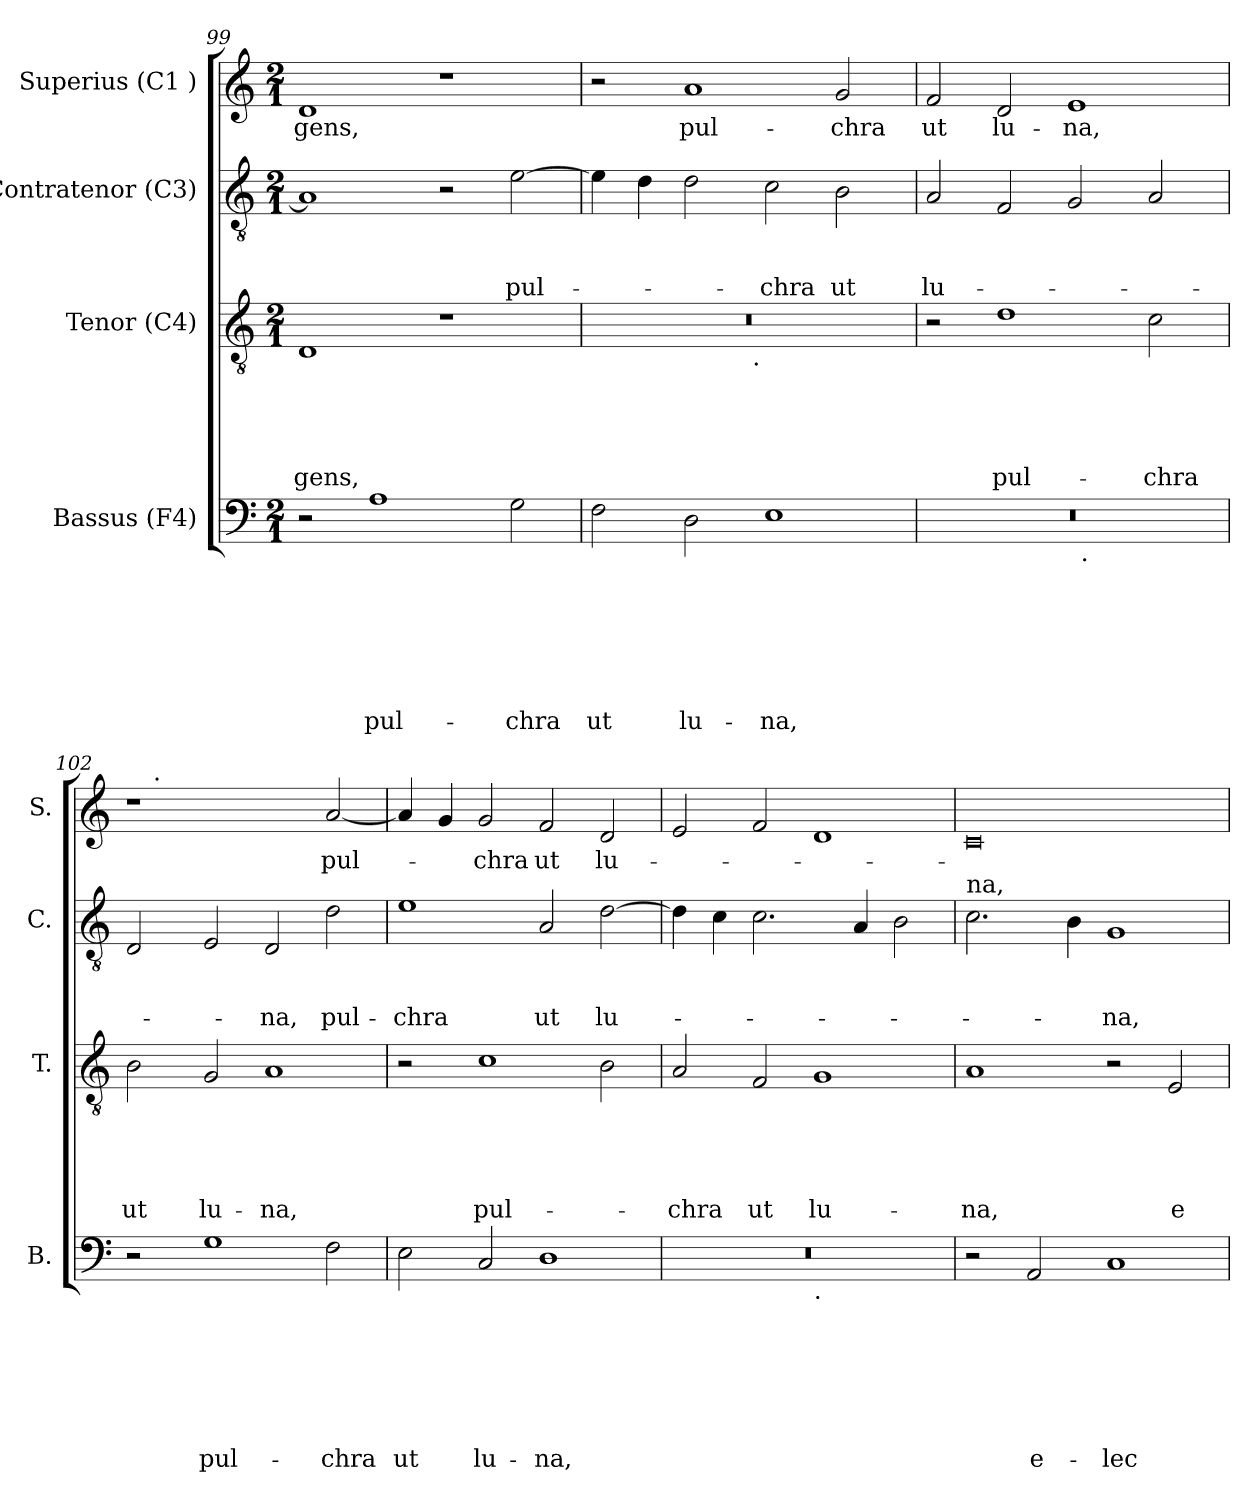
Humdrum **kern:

**kern	**text	**text	**text	**text	**text	**text	**text	**kern	**text	**text	**text	**text	**text	**kern	**text	**text	**text	**kern	**text
*part4	*part4	*part4	*part4	*part4	*part4	*part4	*part4	*part3	*part3	*part3	*part3	*part3	*part3	*part2	*part2	*part2	*part2	*part1	*part1
*staff4	*staff4	*staff4	*staff4	*staff4	*staff4	*staff4	*staff4	*staff3	*staff3	*staff3	*staff3	*staff3	*staff3	*staff2	*staff2	*staff2	*staff2	*staff1	*staff1
*I"Bassus (F4)	*	*	*	*	*	*	*	*I"Tenor (C4)	*	*	*	*	*	*I"Contratenor (C3)	*	*	*	*I"Superius (C1 )	*
*I'B.	*	*	*	*	*	*	*	*I'T.	*	*	*	*	*	*I'C.	*	*	*	*I'S.	*
*clefF4	*	*	*	*	*	*	*	*clefGv2	*	*	*	*	*	*clefGv2	*	*	*	*clefG2	*
*k[]	*	*	*	*	*	*	*	*k[]	*	*	*	*	*	*k[]	*	*	*	*k[]	*
*C:	*	*	*	*	*	*	*	*C:	*	*	*	*	*	*C:	*	*	*	*C:	*
*M2/1	*	*	*	*	*	*	*	*M2/1	*	*	*	*	*	*M2/1	*	*	*	*M2/1	*
=99	=99	=99	=99	=99	=99	=99	=99	=99	=99	=99	=99	=99	=99	=99	=99	=99	=99	=99	=99
!	!	!	!	!	!	!	!	!	!	!	!	!	!LO:LY:b:rj	!	!	!	!	!	!LO:LY:b:rj
2r	.	.	.	.	.	.	.	1D	.	.	.	.	-gens,	1A]	.	.	.	1d	-gens,
!	!	!	!	!	!	!	!LO:LY:b	!	!	!	!	!	!	!	!	!	!	!	!
1A	.	.	.	.	.	.	pul-	.	.	.	.	.	.	.	.	.	.	.	.
.	.	.	.	.	.	.	.	1r	.	.	.	.	.	2r	.	.	.	1r	.
!	!	!	!	!	!	!	!LO:LY:b	!	!	!	!	!	!	!	!	!	!LO:LY:b:rj	!	!
2G\	.	.	.	.	.	.	-chra	.	.	.	.	.	.	[>2e\	.	.	pul-	.	.
=100	=100	=100	=100	=100	=100	=100	=100	=100	=100	=100	=100	=100	=100	=100	=100	=100	=100	=100	=100
!	!	!	!	!	!	!	!LO:LY:b	!	!	!	!	!	!	!	!	!	!	!	!
*	*	*	*	*	*	*	*	*^	*	*	*	*	*	*	*	*	*	*	*
2F\	.	.	.	.	.	.	ut	0r	2ryy	.	.	.	.	.	4e\]	.	.	.	2r	.
.	.	.	.	.	.	.	.	.	.	.	.	.	.	.	4d\	.	.	.	.	.
!	!	!	!	!	!	!	!LO:LY:b	!	!	!	!	!	!	!	!	!	!	!	!	!LO:LY:b:rj
2D\	.	.	.	.	.	.	lu-	.	4...ryy	.	.	.	.	.	2d\	.	.	.	1a	pul-
!	!	!	!	!	!	!	!	!	!LO:TX:b:t=.	!	!	!	!	!	!	!	!	!	!	!
.	.	.	.	.	.	.	.	.	1ryy	.	.	.	.	.	.	.	.	.	.	.
!	!	!	!	!	!	!	!LO:LY:b	!	!	!	!	!	!	!	!	!	!	!LO:LY:b:rj	!	!
1E	.	.	.	.	.	.	-na,	.	.	.	.	.	.	.	2c\	.	.	-chra	.	.
!	!	!	!	!	!	!	!	!	!	!	!	!	!	!	!	!	!	!LO:LY:b:rj	!	!LO:LY:b:rj
.	.	.	.	.	.	.	.	.	.	.	.	.	.	.	2B\	.	.	ut	2g/	-chra
.	.	.	.	.	.	.	.	.	32ryy	.	.	.	.	.	.	.	.	.	.	.
!!LO:PB:g=z
=101	=101	=101	=101	=101	=101	=101	=101	=101	=101	=101	=101	=101	=101	=101	=101	=101	=101	=101	=101	=101
!	!	!	!	!	!	!	!	!	!	!	!	!	!	!	!	!	!	!LO:LY:b:rj	!	!LO:LY:b:rj
*^	*	*	*	*	*	*	*	*v	*v	*	*	*	*	*	*	*	*	*	*	*
0r	1ryy	.	.	.	.	.	.	.	2r	.	.	.	.	.	2A/	.	.	lu-	2f/	ut
!	!	!	!	!	!	!	!	!	!	!	!	!	!	!LO:LY:b:rj	!	!	!	!	!	!LO:LY:b:rj
.	.	.	.	.	.	.	.	.	1d	.	.	.	.	pul-	2F/	.	.	.	2d/	lu-
!	!	!	!	!	!	!	!	!	!	!	!	!	!	!	!	!	!	!	!	!LO:LY:b:rj
.	32ryy	.	.	.	.	.	.	.	.	.	.	.	.	.	2G/	.	.	.	1e	-na,
!	!LO:TX:b:t=.	!	!	!	!	!	!	!	!	!	!	!	!	!	!	!	!	!	!	!
.	2ryy	.	.	.	.	.	.	.	.	.	.	.	.	.	.	.	.	.	.	.
!	!	!	!	!	!	!	!	!	!	!	!	!	!	!LO:LY:b:rj	!	!	!	!	!	!
.	.	.	.	.	.	.	.	.	2c\	.	.	.	.	-chra	2A/	.	.	.	.	.
.	4...ryy	.	.	.	.	.	.	.	.	.	.	.	.	.	.	.	.	.	.	.
=102	=102	=102	=102	=102	=102	=102	=102	=102	=102	=102	=102	=102	=102	=102	=102	=102	=102	=102	=102	=102
!	!	!	!	!	!	!	!	!	!	!	!	!	!	!LO:LY:b:rj	!	!	!	!	!	!
*v	*v	*	*	*	*	*	*	*	*	*	*	*	*	*	*	*	*	*	*^	*
2r	.	.	.	.	.	.	.	2B\	.	.	.	.	ut	2D/	.	.	.	1r	8ryy	.
!	!	!	!	!	!	!	!	!	!	!	!	!	!	!	!	!	!	!	!LO:TX:a:t=.	!
.	.	.	.	.	.	.	.	.	.	.	.	.	.	.	.	.	.	.	1...ryy	.
!	!	!	!	!	!	!	!LO:LY:b	!	!	!	!	!	!LO:LY:b:rj	!	!	!	!	!	!	!
1G	.	.	.	.	.	.	pul-	2G/	.	.	.	.	lu-	2E/	.	.	.	.	.	.
!	!	!	!	!	!	!	!	!	!	!	!	!	!LO:LY:b:rj	!	!	!	!LO:LY:b:rj	!	!	!
.	.	.	.	.	.	.	.	1A	.	.	.	.	-na,	2D/	.	.	-na,	2ryy	.	.
!	!	!	!	!	!	!	!LO:LY:b	!	!	!	!	!	!	!	!	!	!LO:LY:b:rj	!	!	!LO:LY:b:rj
2F\	.	.	.	.	.	.	-chra	.	.	.	.	.	.	2d\	.	.	pul-	[<2a/	.	pul-
=103	=103	=103	=103	=103	=103	=103	=103	=103	=103	=103	=103	=103	=103	=103	=103	=103	=103	=103	=103	=103
!	!	!	!	!	!	!	!LO:LY:b	!	!	!	!	!	!	!	!	!	!LO:LY:b:rj	!	!	!
*	*	*	*	*	*	*	*	*	*	*	*	*	*	*	*	*	*	*v	*v	*
2E\	.	.	.	.	.	.	ut	2r	.	.	.	.	.	1e	.	.	-chra	4a/]	.
.	.	.	.	.	.	.	.	.	.	.	.	.	.	.	.	.	.	4g/	.
!	!	!	!	!	!	!	!LO:LY:b	!	!	!	!	!	!LO:LY:b:rj	!	!	!	!	!	!LO:LY:b:rj
2C/	.	.	.	.	.	.	lu-	1c	.	.	.	.	pul-	.	.	.	.	2g/	-chra
!	!	!	!	!	!	!	!LO:LY:b	!	!	!	!	!	!	!	!	!	!LO:LY:b:rj	!	!LO:LY:b:rj
1D	.	.	.	.	.	.	-na,	.	.	.	.	.	.	2A/	.	.	ut	2f/	ut
!	!	!	!	!	!	!	!	!	!	!	!	!	!	!	!	!	!LO:LY:b:rj	!	!LO:LY:b:rj
.	.	.	.	.	.	.	.	2B\	.	.	.	.	.	[>2d\	.	.	lu-	2d/	lu-
=104	=104	=104	=104	=104	=104	=104	=104	=104	=104	=104	=104	=104	=104	=104	=104	=104	=104	=104	=104
!	!	!	!	!	!	!	!	!	!	!	!	!	!LO:LY:b:rj	!	!	!	!	!	!
*^	*	*	*	*	*	*	*	*	*	*	*	*	*	*	*	*	*	*	*
0r	1ryy	.	.	.	.	.	.	.	2A/	.	.	.	.	-chra	4d\]	.	.	.	2e/	.
.	.	.	.	.	.	.	.	.	.	.	.	.	.	.	4c\	.	.	.	.	.
!	!	!	!	!	!	!	!	!	!	!	!	!	!	!LO:LY:b:rj	!	!	!	!	!	!
.	.	.	.	.	.	.	.	.	2F/	.	.	.	.	ut	2.c\	.	.	.	2f/	.
!	!LO:TX:b:t=.	!	!	!	!	!	!	!	!	!	!	!	!	!	!	!	!	!	!	!
!	!	!	!	!	!	!	!	!	!	!	!	!	!	!LO:LY:b:rj	!	!	!	!	!	!
.	1ryy	.	.	.	.	.	.	.	1G	.	.	.	.	lu-	.	.	.	.	1d	.
.	.	.	.	.	.	.	.	.	.	.	.	.	.	.	4A/	.	.	.	.	.
.	.	.	.	.	.	.	.	.	.	.	.	.	.	.	2B\	.	.	.	.	.
=105	=105	=105	=105	=105	=105	=105	=105	=105	=105	=105	=105	=105	=105	=105	=105	=105	=105	=105	=105	=105
!	!	!	!	!	!	!	!	!	!	!	!	!	!	!	!LO:TX:a:t=na,	!	!	!	!	!
!	!	!	!	!	!	!	!	!	!	!	!	!	!	!LO:LY:b:rj	!	!	!	!	!	!
*v	*v	*	*	*	*	*	*	*	*	*	*	*	*	*	*	*	*	*	*	*
2r	.	.	.	.	.	.	.	1A	.	.	.	.	-na,	2.c\	.	.	.	0c	.
!	!	!	!	!	!	!	!LO:LY:b	!	!	!	!	!	!	!	!	!	!	!	!
2AA/	.	.	.	.	.	.	e-	.	.	.	.	.	.	.	.	.	.	.	.
.	.	.	.	.	.	.	.	.	.	.	.	.	.	4B\	.	.	.	.	.
!	!	!	!	!	!	!	!LO:LY:b	!	!	!	!	!	!	!	!	!	!LO:LY:b:rj	!	!
1C	.	.	.	.	.	.	-lec-	2r	.	.	.	.	.	1G	.	.	-na,	.	.
!	!	!	!	!	!	!	!	!	!	!	!	!	!LO:LY:b:rj	!	!	!	!	!	!
.	.	.	.	.	.	.	.	2E/	.	.	.	.	e-	.	.	.	.	.	.
=	=	=	=	=	=	=	=	=	=	=	=	=	=	=	=	=	=	=	=
*-	*-	*-	*-	*-	*-	*-	*-	*-	*-	*-	*-	*-	*-	*-	*-	*-	*-	*-	*-
